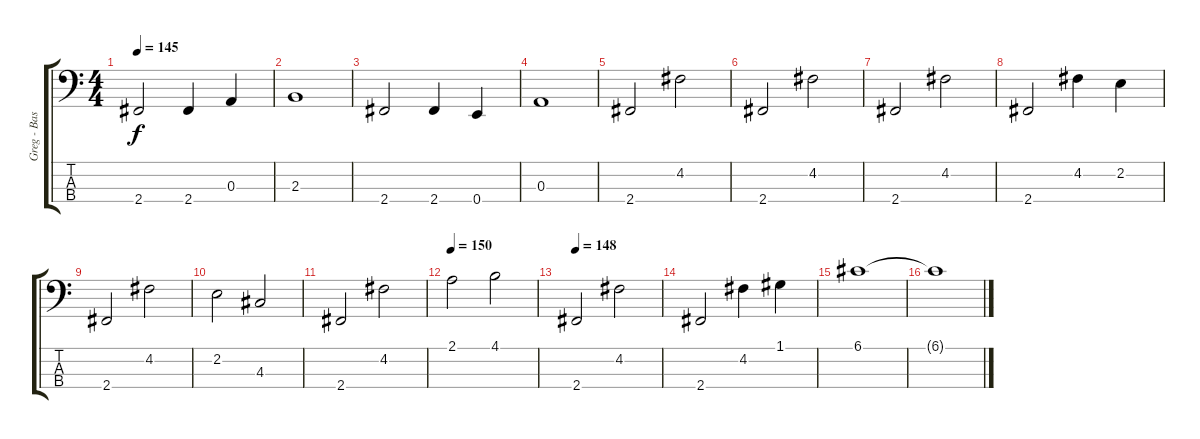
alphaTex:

\track ("Greg - Bass" "Greg - Bas") {instrument electricbasspick}
\staff {score tabs}
\tuning (G2 D2 A1 E1) {hide}
\ts (4 4)
\tempo 145
\clef f4
\ks c
2.4.2{dy f instrument electricbasspick} 2.4.4 0.3.4 |
2.3.1 |
2.4.2 2.4.4 0.4.4 |
0.3.1 |
2.4.2 4.2.2 |
2.4.2 4.2.2 |
2.4.2 4.2.2 |
2.4.2 4.2.4 2.2.4 |
2.4.2 4.2.2 |
2.2.2 4.3.2 |
2.4.2 4.2.2 |
\tempo 150
2.1.2 4.1.2 |
\tempo 148
2.4.2 4.2.2 |
2.4.2 4.2.4 1.1.4 |
6.1.1 |
6.1{t}.1
